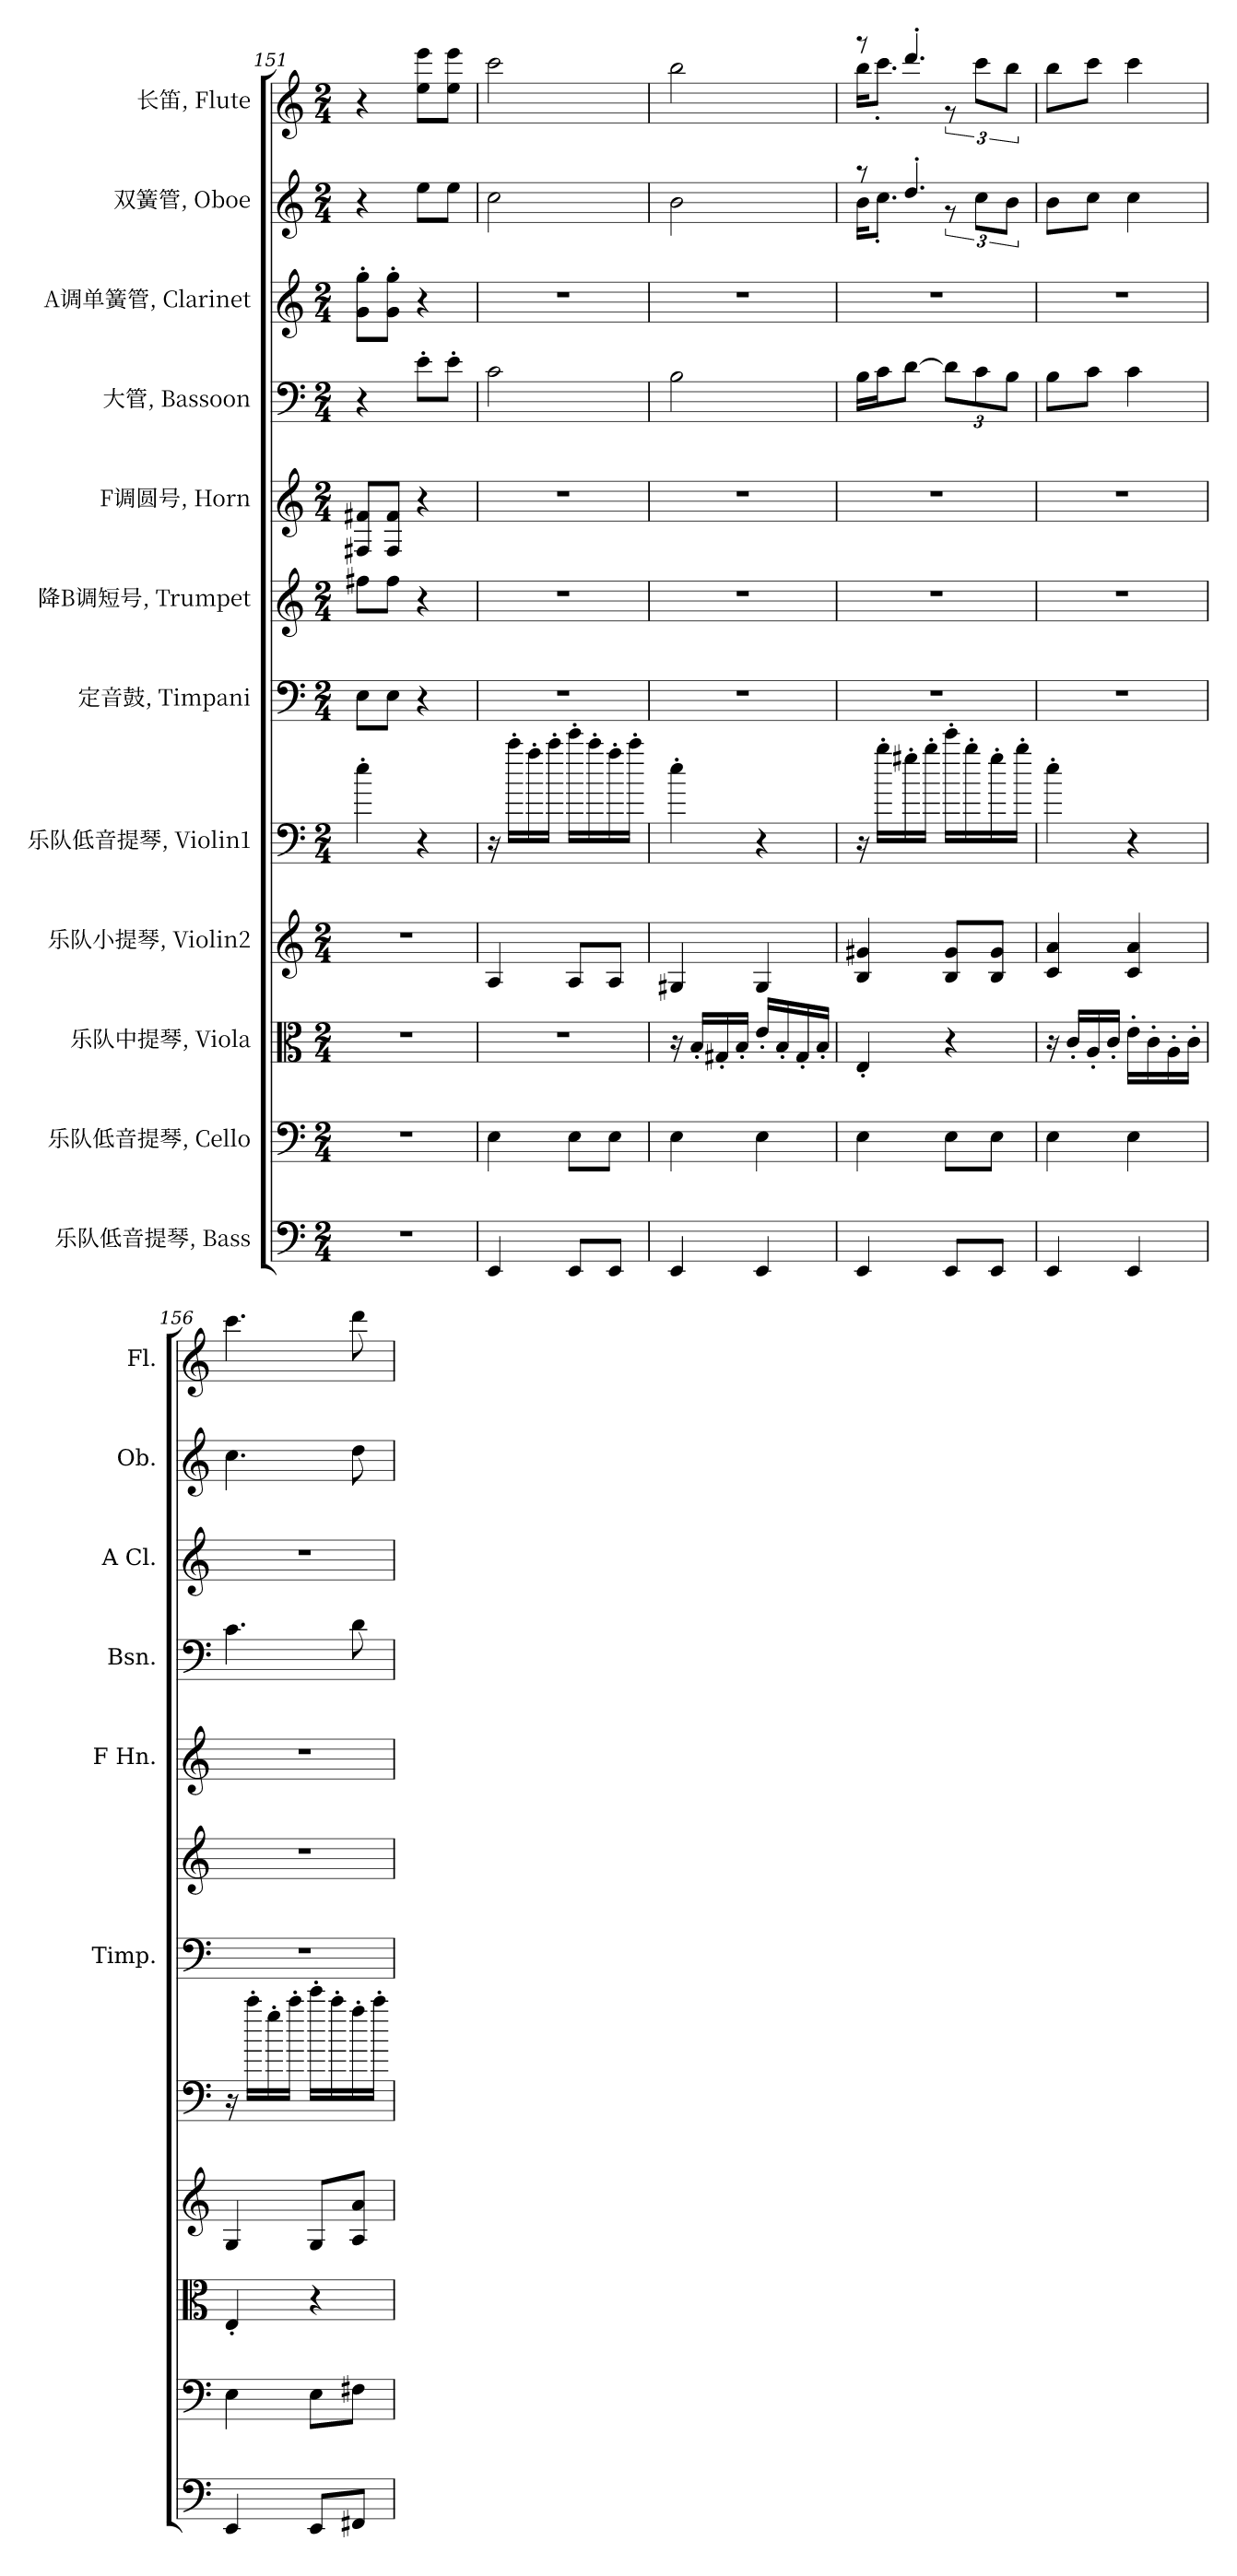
**kern	**kern	**kern	**kern	**kern	**kern	**kern	**kern	**kern	**kern	**kern	**kern
*part12	*part11	*part10	*part9	*part8	*part7	*part6	*part5	*part4	*part3	*part2	*part1
*staff12	*staff11	*staff10	*staff9	*staff8	*staff7	*staff6	*staff5	*staff4	*staff3	*staff2	*staff1
*I"乐队低音提琴, Bass	*I"乐队低音提琴, Cello	*I"乐队中提琴, Viola	*I"乐队小提琴, Violin2	*I"乐队低音提琴, Violin1	*I"定音鼓, Timpani	*I"降B调短号, Trumpet	*I"F调圆号, Horn	*I"大管, Bassoon	*I"A调单簧管, Clarinet	*I"双簧管, Oboe	*I"长笛, Flute
*	*	*	*	*	*I'Timp.	*	*I'F Hn.	*I'Bsn.	*I'A Cl.	*I'Ob.	*I'Fl.
*clefF4	*clefF4	*clefC3	*clefG2	*clefF4	*clefF4	*clefG2	*clefG2	*clefF4	*clefG2	*clefG2	*clefG2
*ITrd7c12	*ITrd7c12	*	*	*ITrd7c12	*	*ITrd1c2	*ITrd4c7	*	*ITrd1c2	*	*
*k[]	*k[]	*k[]	*k[]	*k[]	*k[]	*k[b-e-]	*k[b-]	*k[]	*k[b-e-]	*k[]	*k[]
*M2/4	*M2/4	*M2/4	*M2/4	*M2/4	*M2/4	*M2/4	*M2/4	*M2/4	*M2/4	*M2/4	*M2/4
=151	=151	=151	=151	=151	=151	=151	=151	=151	=151	=151	=151
2r	2r	2r	2r	4e'\	8E\L	8een\L	8BBn/ 8Bn/L	4r	8f\' 8ff\'L	4r	4r
.	.	.	.	.	8E\J	8ee\J	8BB/ 8B/J	.	8f\' 8ff\'J	.	.
.	.	.	.	4r	4r	4r	4r	8e'\L	4r	8ee\L	8ee\ 8eee\L
.	.	.	.	.	.	.	.	8e'\J	.	8ee\J	8ee\ 8eee\J
!!LO:PB:g=z
=152	=152	=152	=152	=152	=152	=152	=152	=152	=152	=152	=152
4EEE/	4EE\	2r	4A/	16r	2r	2r	2r	2c\	2r	2cc\	2ccc\
.	.	.	.	16cc'\LL	.	.	.	.	.	.	.
.	.	.	.	16a'\	.	.	.	.	.	.	.
.	.	.	.	16cc'\JJ	.	.	.	.	.	.	.
8EEE/L	8EE\L	.	8A/L	16ee'\LL	.	.	.	.	.	.	.
.	.	.	.	16cc'\	.	.	.	.	.	.	.
8EEE/J	8EE\J	.	8A/J	16a'\	.	.	.	.	.	.	.
.	.	.	.	16cc'\JJ	.	.	.	.	.	.	.
=153	=153	=153	=153	=153	=153	=153	=153	=153	=153	=153	=153
4EEE/	4EE\	16r	4G#X/	4e'\	2r	2r	2r	2B\	2r	2b\	2bb\
.	.	16B'/LL	.	.	.	.	.	.	.	.	.
.	.	16G#X'/	.	.	.	.	.	.	.	.	.
.	.	16B'/JJ	.	.	.	.	.	.	.	.	.
4EEE/	4EE\	16e'/LL	4G#/	4r	.	.	.	.	.	.	.
.	.	16B'/	.	.	.	.	.	.	.	.	.
.	.	16G#'/	.	.	.	.	.	.	.	.	.
.	.	16B'/JJ	.	.	.	.	.	.	.	.	.
=154	=154	=154	=154	=154	=154	=154	=154	=154	=154	=154	=154
*	*	*	*	*	*	*	*	*	*	*^	*^
4EEE/	4EE\	4E'/	4B/ 4g#X/	16r	2r	2r	2r	16B\LL	2r	8r	16b\KL	8r	16bb\KL
.	.	.	.	16b'\LL	.	.	.	16c\J	.	.	8.cc'\J	.	8.ccc'\J
.	.	.	.	16g#X'\	.	.	.	[8d\J	.	4.dd'/	.	4.ddd'/	.
.	.	.	.	16b'\JJ	.	.	.	.	.	.	.	.	.
*	*	*	*	*	*	*	*	*Xbrackettup	*	*	*	*	*
8EEE/L	8EE\L	4r	8B/ 8g#/L	16ee'\LL	.	.	.	12d\L]	.	.	12r	.	12r
.	.	.	.	16b'\	.	.	.	.	.	.	.	.	.
.	.	.	.	.	.	.	.	12c\	.	.	12cc\L	.	12ccc\L
8EEE/J	8EE\J	.	8B/ 8g#/J	16g#'\	.	.	.	.	.	.	.	.	.
.	.	.	.	.	.	.	.	12B\J	.	.	12b\J	.	12bb\J
.	.	.	.	16b'\JJ	.	.	.	.	.	.	.	.	.
*	*	*	*	*	*	*	*	*	*	*v	*v	*	*
*	*	*	*	*	*	*	*	*	*	*	*v	*v
=155	=155	=155	=155	=155	=155	=155	=155	=155	=155	=155	=155
4EEE/	4EE\	16r	4c/ 4a/	4e'\	2r	2r	2r	8B\L	2r	8b\L	8bb\L
.	.	16c'/LL	.	.	.	.	.	.	.	.	.
.	.	16A'/	.	.	.	.	.	8c\J	.	8cc\J	8ccc\J
.	.	16c'/JJ	.	.	.	.	.	.	.	.	.
4EEE/	4EE\	16e'\LL	4c/ 4a/	4r	.	.	.	4c\	.	4cc\	4ccc\
.	.	16c'\	.	.	.	.	.	.	.	.	.
.	.	16A'\	.	.	.	.	.	.	.	.	.
.	.	16c'\JJ	.	.	.	.	.	.	.	.	.
!!LO:PB:g=z
=156	=156	=156	=156	=156	=156	=156	=156	=156	=156	=156	=156
4EEE/	4EE\	4E'/	4G/	16r	2r	2r	2r	4.c\	2r	4.cc\	4.ccc\
.	.	.	.	16cc'\LL	.	.	.	.	.	.	.
.	.	.	.	16g'\	.	.	.	.	.	.	.
.	.	.	.	16cc'\JJ	.	.	.	.	.	.	.
8EEE/L	8EE\L	4r	8G/L	16ee'\LL	.	.	.	.	.	.	.
.	.	.	.	16cc'\	.	.	.	.	.	.	.
8FFF#X/J	8FF#X\J	.	8A/ 8a/J	16a'\	.	.	.	8d\	.	8dd\	8ddd\
.	.	.	.	16cc'\JJ	.	.	.	.	.	.	.
=	=	=	=	=	=	=	=	=	=	=	=
*-	*-	*-	*-	*-	*-	*-	*-	*-	*-	*-	*-
